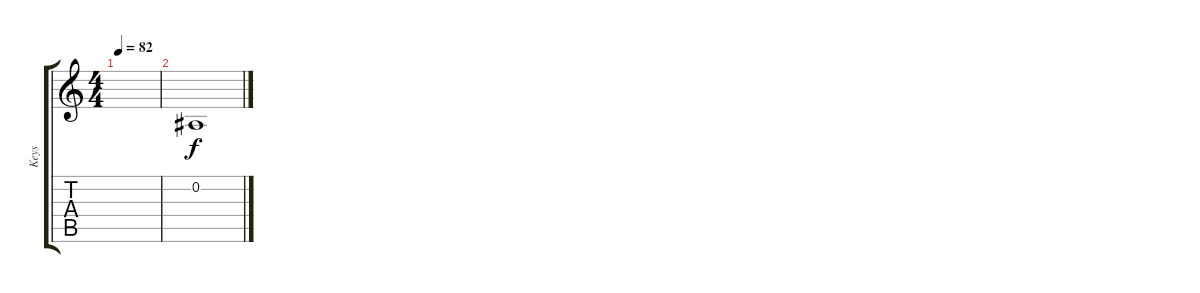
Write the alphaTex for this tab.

\track ("Keys" "Keys") {instrument choiraahs}
\staff {score tabs}
\tuning (Eb4 Bb3 Gb3 Db3 Ab2 Eb2) {hide}
\ts (4 4)
\tempo 82
\clef g2
\ks c
|
0.2.1
